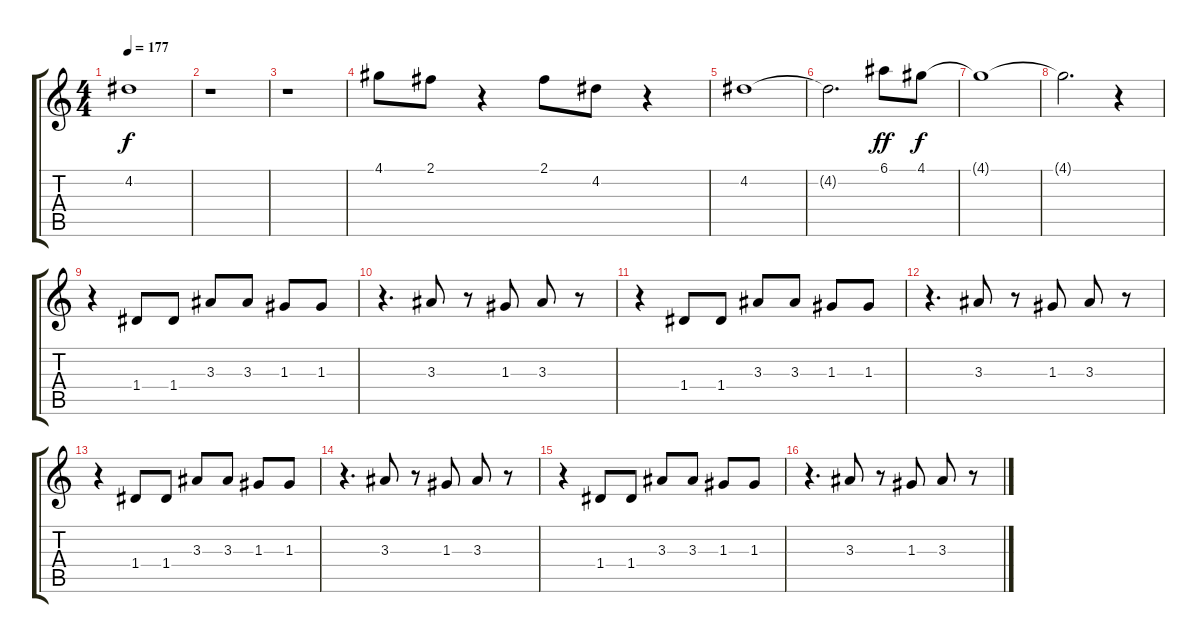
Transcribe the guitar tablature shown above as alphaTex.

\track "" {instrument overdrivenguitar}
\staff {score tabs}
\tuning (E4 B3 G3 D3 A2 E2) {hide}
\ts (4 4)
\tempo 177
\clef g2
\ks c
4.2{t}.1{dy f} |
r.1 |
r.1 |
4.1.8 2.1.8 r.4 2.1.8 4.2.8 r.4 |
4.2.1 |
4.2{t}.2{d} 6.1.8{dy ff} 4.1.8{dy f} |
4.1{t}.1 |
4.1{t}.2{d} r.4 |
r.4 1.4.8 1.4.8 3.3.8 3.3.8 1.3.8 1.3.8 |
r.4{d} 3.3.8 r.8 1.3.8 3.3.8 r.8 |
r.4 1.4.8 1.4.8 3.3.8 3.3.8 1.3.8 1.3.8 |
r.4{d} 3.3.8 r.8 1.3.8 3.3.8 r.8 |
r.4 1.4.8 1.4.8 3.3.8 3.3.8 1.3.8 1.3.8 |
r.4{d} 3.3.8 r.8 1.3.8 3.3.8 r.8 |
r.4 1.4.8 1.4.8 3.3.8 3.3.8 1.3.8 1.3.8 |
r.4{d} 3.3.8 r.8 1.3.8 3.3.8 r.8
